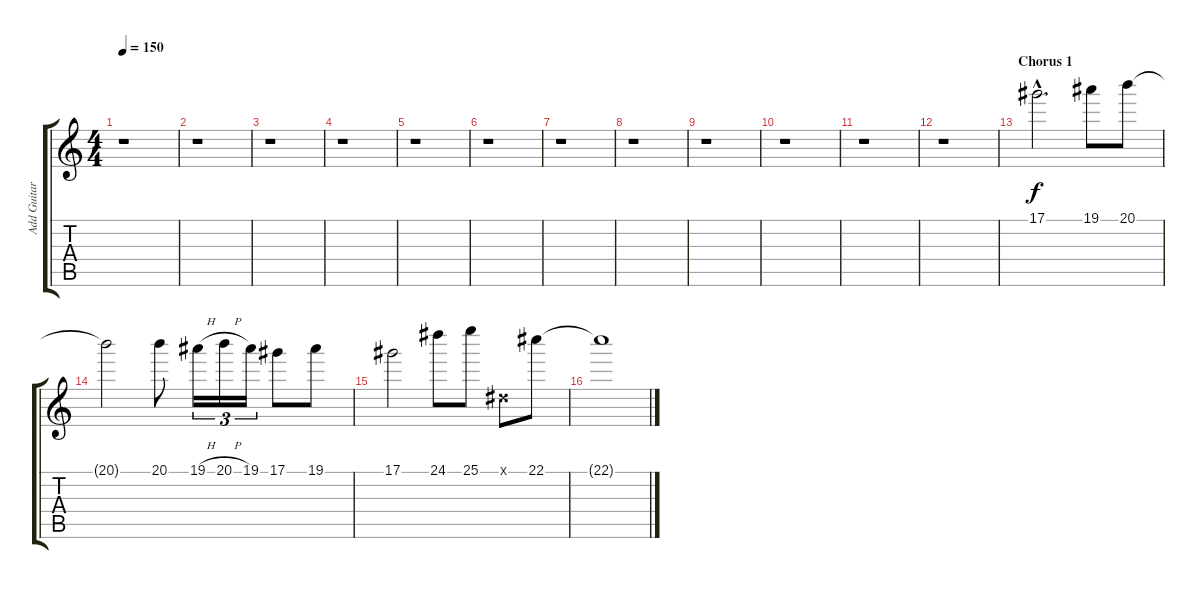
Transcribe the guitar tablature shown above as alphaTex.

\track ("Add Guitar 2" "Add Guitar") {instrument distortionguitar}
\staff {score tabs}
\tuning (Eb4 Bb3 Gb3 Db3 Ab2 Eb2) {hide}
\ts (4 4)
\tempo 150
\clef g2
\ks c
r.1{dy f} |
r.1 |
r.1 |
r.1 |
r.1 |
r.1 |
r.1 |
r.1 |
r.1 |
r.1 |
r.1 |
r.1 |
\section ("" "Chorus 1")
17.1{hac}.2{d} 19.1.8 20.1.8 |
20.1{t}.2 20.1.8 19.1{h}.16{tu (3 2)} 20.1{h}.16{tu (3 2)} 19.1.16{tu (3 2)} 17.1.8 19.1.8 |
17.1.2 24.1.8 25.1.8 0.1{x}.8 22.1.8 |
22.1{t}.1
